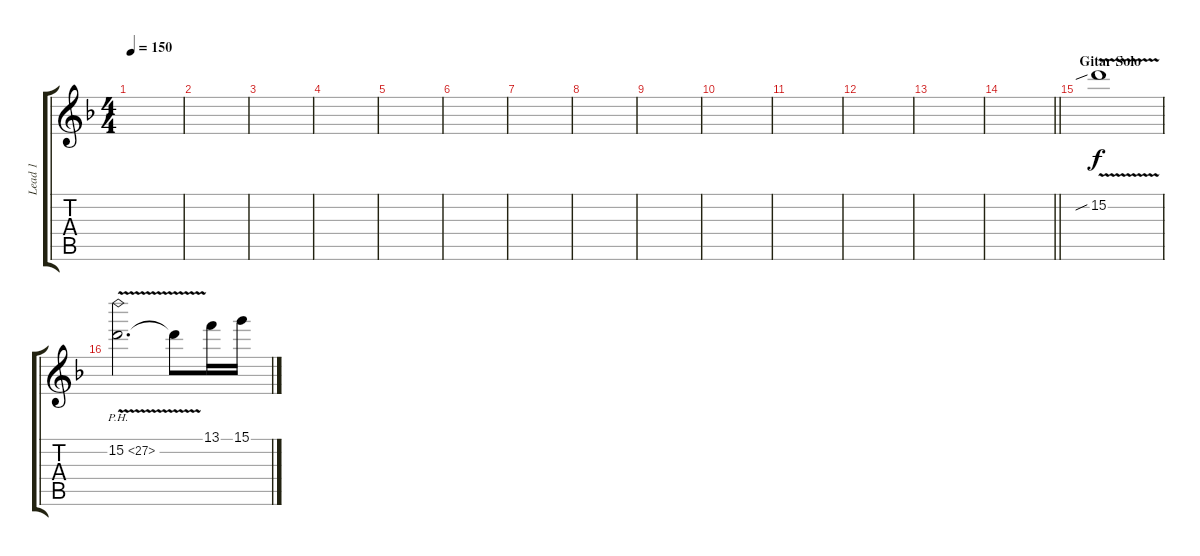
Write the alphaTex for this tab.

\track ("Lead 1" "Lead 1") {instrument overdrivenguitar}
\staff {score tabs}
\tuning (E4 B3 G3 D3 A2 E2) {hide}
\ts (4 4)
\tempo 150
\clef g2
\ks f
|
|
|
|
|
|
|
|
|
|
|
|
|
\barLineRight lightlight
|
\section ("" "Gitar Solo")
15.2{v sib}.1 |
15.2{ph 12 v}.2{d} 15.2{t}.8 13.1.16 15.1.16
